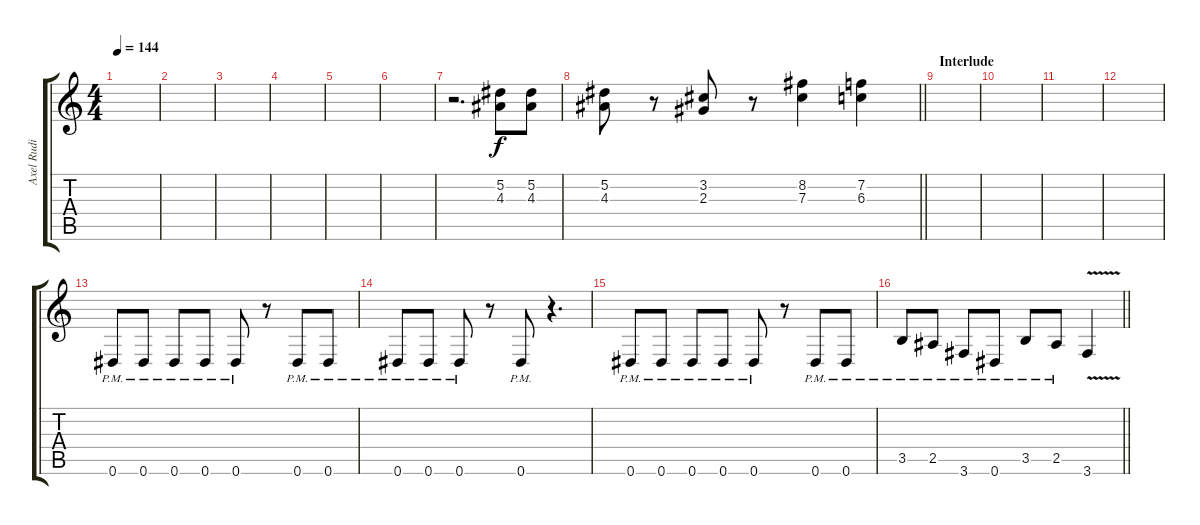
\track ("Axel Rudi Pell Solo" "Axel Rudi ") {instrument distortionguitar}
\staff {score tabs}
\tuning (Eb4 Bb3 Gb3 Db3 Ab2 Eb2) {hide}
\ts (4 4)
\tempo 144
\clef g2
\ks c
|
|
|
|
|
|
r.2{d} (5.2 4.3).8{volume 7} (5.2 4.3).8 |
\barLineRight lightlight
(5.2 4.3).8 r.8 (3.2 2.3).8 r.8 (8.2 7.3).4 (7.2 6.3).4 |
\section ("" "Interlude")
|
|
|
|
0.6{pm}.8{volume 12} 0.6{pm}.8 0.6{pm}.8 0.6{pm}.8 0.6{pm}.8 r.8 0.6{pm}.8 0.6{pm}.8 |
0.6{pm}.8 0.6{pm}.8 0.6{pm}.8 r.8 0.6{pm}.8 r.4{d} |
0.6{pm}.8 0.6{pm}.8 0.6{pm}.8 0.6{pm}.8 0.6{pm}.8 r.8 0.6{pm}.8 0.6{pm}.8 |
\barLineRight lightlight
3.5{pm}.8 2.5{pm}.8 3.6{pm}.8 0.6{pm}.8 3.5{pm}.8 2.5{pm}.8 3.6{v}.4
